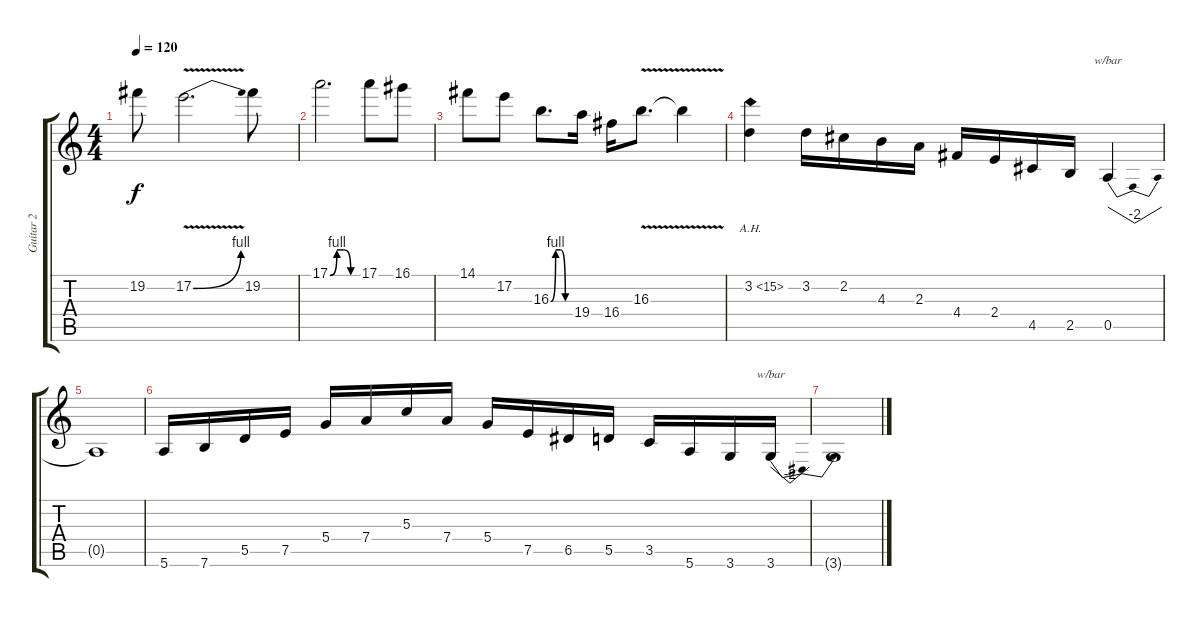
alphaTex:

\track ("Guitar 2" "Guitar 2") {instrument distortionguitar}
\staff {score tabs}
\tuning (E4 B3 G3 D3 A2 E2) {hide}
\ts (4 4)
\tempo 120
\clef g2
\ks c
19.2.8{dy f} 17.2{be (bend 0 0 60 4) v}.2{d} 19.2.8 |
17.1{be (custom 0 0 15 4 30 4 45 0 60 0)}.2{d} 17.1.8 16.1.8 |
14.1.8 17.2.8 16.3{be (custom 0 0 15 4 30 4 45 0 60 0)}.8{d} 19.4.16 16.4.16 16.3{v}.8{d} 16.3{t}.4 |
3.2{ah 12}.4 3.2.16 2.2.16 4.3.16 2.3.16 4.4.16 2.4.16 4.5.16 2.5.16 0.5.4{tbe (dip default 0 0 30 -8 60 0)} |
0.5{t}.1 |
5.6.16 7.6.16 5.5.16 7.5.16 5.4.16 7.4.16 5.3.16 7.4.16 5.4.16 7.5.16 6.5.16 5.5.16 3.5.16 5.6.16 3.6.16 3.6.16{tbe (dip default 0 0 30 -8 60 0)} |
3.6{t}.1
